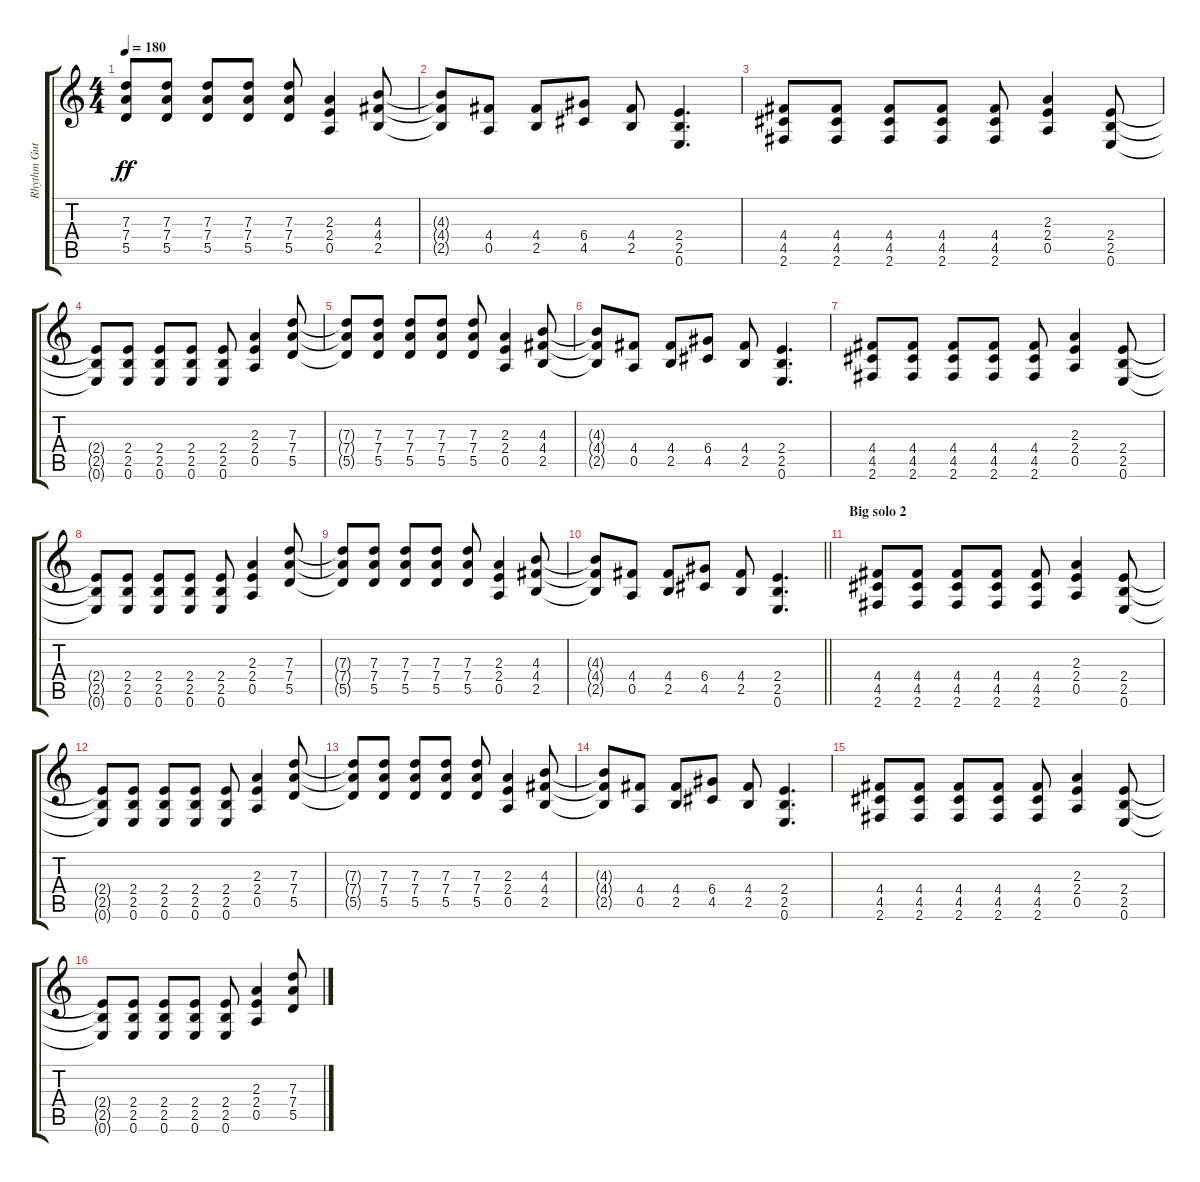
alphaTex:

\track ("Rhythm Gutiar" "Rhythm Gut") {instrument distortionguitar}
\staff {score tabs}
\tuning (E4 B3 G3 D3 A2 E2) {hide}
\ts (4 4)
\tempo 180
\clef g2
\ks c
(7.3{t} 7.4{t} 5.5{t}).8{dy ff} (7.3 7.4 5.5).8 (7.3 7.4 5.5).8 (7.3 7.4 5.5).8 (7.3 7.4 5.5).8 (2.3 2.4 0.5).4 (4.3 4.4 2.5).8 |
(4.3{t} 4.4{t} 2.5{t}).8 (4.4 0.5).8 (4.4 2.5).8 (6.4 4.5).8 (4.4 2.5).8 (2.4 2.5 0.6).4{d} |
(4.4 4.5 2.6).8 (4.4 4.5 2.6).8 (4.4 4.5 2.6).8 (4.4 4.5 2.6).8 (4.4 4.5 2.6).8 (2.3 2.4 0.5).4 (2.4 2.5 0.6).8 |
(2.4{t} 2.5{t} 0.6{t}).8 (2.4 2.5 0.6).8 (2.4 2.5 0.6).8 (2.4 2.5 0.6).8 (2.4 2.5 0.6).8 (2.3 2.4 0.5).4 (7.3 7.4 5.5).8 |
(7.3{t} 7.4{t} 5.5{t}).8 (7.3 7.4 5.5).8 (7.3 7.4 5.5).8 (7.3 7.4 5.5).8 (7.3 7.4 5.5).8 (2.3 2.4 0.5).4 (4.3 4.4 2.5).8 |
(4.3{t} 4.4{t} 2.5{t}).8 (4.4 0.5).8 (4.4 2.5).8 (6.4 4.5).8 (4.4 2.5).8 (2.4 2.5 0.6).4{d} |
(4.4 4.5 2.6).8 (4.4 4.5 2.6).8 (4.4 4.5 2.6).8 (4.4 4.5 2.6).8 (4.4 4.5 2.6).8 (2.3 2.4 0.5).4 (2.4 2.5 0.6).8 |
(2.4{t} 2.5{t} 0.6{t}).8 (2.4 2.5 0.6).8 (2.4 2.5 0.6).8 (2.4 2.5 0.6).8 (2.4 2.5 0.6).8 (2.3 2.4 0.5).4 (7.3 7.4 5.5).8 |
(7.3{t} 7.4{t} 5.5{t}).8 (7.3 7.4 5.5).8 (7.3 7.4 5.5).8 (7.3 7.4 5.5).8 (7.3 7.4 5.5).8 (2.3 2.4 0.5).4 (4.3 4.4 2.5).8 |
\barLineRight lightlight
(4.3{t} 4.4{t} 2.5{t}).8 (4.4 0.5).8 (4.4 2.5).8 (6.4 4.5).8 (4.4 2.5).8 (2.4 2.5 0.6).4{d} |
\section ("" "Big solo 2")
(4.4 4.5 2.6).8 (4.4 4.5 2.6).8 (4.4 4.5 2.6).8 (4.4 4.5 2.6).8 (4.4 4.5 2.6).8 (2.3 2.4 0.5).4 (2.4 2.5 0.6).8 |
(2.4{t} 2.5{t} 0.6{t}).8 (2.4 2.5 0.6).8 (2.4 2.5 0.6).8 (2.4 2.5 0.6).8 (2.4 2.5 0.6).8 (2.3 2.4 0.5).4 (7.3 7.4 5.5).8 |
(7.3{t} 7.4{t} 5.5{t}).8 (7.3 7.4 5.5).8 (7.3 7.4 5.5).8 (7.3 7.4 5.5).8 (7.3 7.4 5.5).8 (2.3 2.4 0.5).4 (4.3 4.4 2.5).8 |
(4.3{t} 4.4{t} 2.5{t}).8 (4.4 0.5).8 (4.4 2.5).8 (6.4 4.5).8 (4.4 2.5).8 (2.4 2.5 0.6).4{d} |
(4.4 4.5 2.6).8 (4.4 4.5 2.6).8 (4.4 4.5 2.6).8 (4.4 4.5 2.6).8 (4.4 4.5 2.6).8 (2.3 2.4 0.5).4 (2.4 2.5 0.6).8 |
(2.4{t} 2.5{t} 0.6{t}).8 (2.4 2.5 0.6).8 (2.4 2.5 0.6).8 (2.4 2.5 0.6).8 (2.4 2.5 0.6).8 (2.3 2.4 0.5).4 (7.3 7.4 5.5).8
